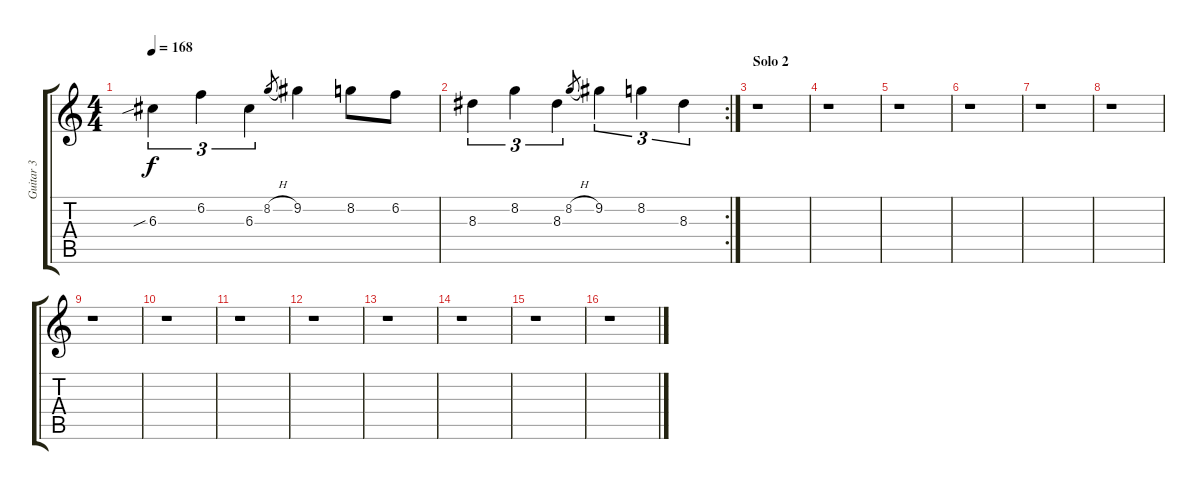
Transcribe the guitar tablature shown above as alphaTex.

\track ("Guitar 3" "Guitar 3") {instrument distortionguitar}
\staff {score tabs}
\tuning (E4 B3 G3 D3 A2 E2) {hide}
\ts (4 4)
\tempo 168
\clef g2
\ks c
6.3{sib}.4{tu (3 2) dy f} 6.2.4{tu (3 2)} 6.3.4{tu (3 2)} 8.2{h}.8{gr} 9.2.4 8.2.8 6.2.8 |
\rc 2
8.3.4{tu (3 2)} 8.2.4{tu (3 2)} 8.3.4{tu (3 2)} 8.2{h}.8{gr} 9.2.4{tu (3 2)} 8.2.4{tu (3 2)} 8.3.4{tu (3 2)} |
\section ("" "Solo 2")
r.1 |
r.1 |
r.1 |
r.1 |
r.1 |
r.1 |
r.1 |
r.1 |
r.1 |
r.1 |
r.1 |
r.1 |
r.1 |
r.1
